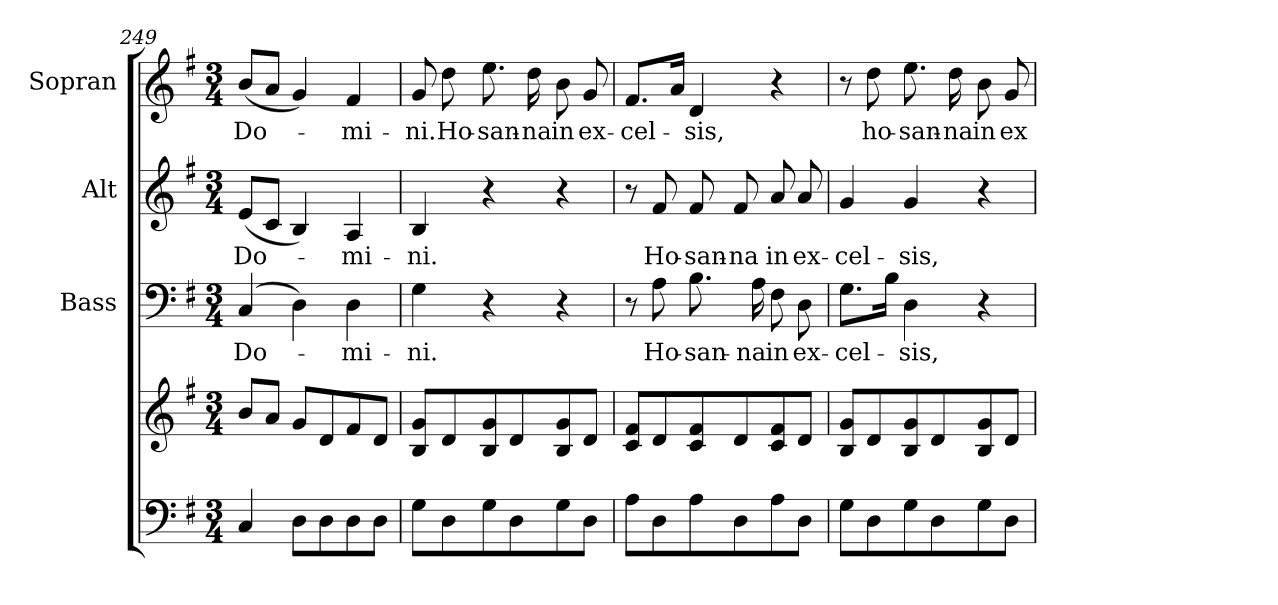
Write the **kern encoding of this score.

**kern	**kern	**kern	**text	**kern	**text	**kern	**text
*part4	*part4	*part3	*part3	*part2	*part2	*part1	*part1
*staff5	*staff4	*staff3	*staff3	*staff2	*staff2	*staff1	*staff1
*	*	*I"Bass	*	*I"Alt	*	*I"Sopran	*
*	*	*I'B.	*	*I'A.	*	*I'S.	*
*clefF4	*clefG2	*clefF4	*	*clefG2	*	*clefG2	*
*k[f#]	*k[f#]	*k[f#]	*	*k[f#]	*	*k[f#]	*
*G:	*G:	*G:	*	*G:	*	*G:	*
*M3/4	*M3/4	*M3/4	*	*M3/4	*	*M3/4	*
=249	=249	=249	=249	=249	=249	=249	=249
!	!	!	!LO:LY:b	!	!LO:LY:b	!	!LO:LY:b
4C/	8b/L	(4C/	Do-	(<8e/L	Do-	(<8b/L	Do-
.	8a/J	.	.	8c/J	.	8a/J	.
8D\L	8g/L	4D\)	.	4B/)	.	4g/)	.
8D\	8d/	.	.	.	.	.	.
!	!	!	!LO:LY:b	!	!LO:LY:b	!	!LO:LY:b
8D\	8f#/	4D\	-mi-	4A/	-mi-	4f#/	-mi-
8D\J	8d/J	.	.	.	.	.	.
!!LO:PB:g=z
=250	=250	=250	=250	=250	=250	=250	=250
!	!	!	!LO:LY:b	!	!LO:LY:b	!	!LO:LY:b
8G\L	8B/ 8g/L	4G\	-ni.	4B/	-ni.	8g/	-ni.
!	!	!	!	!	!	!	!LO:LY:b
8D\	8d/	.	.	.	.	8dd\	Ho-
!	!	!	!	!	!	!	!LO:LY:b
8G\	8B/ 8g/	4r	.	4r	.	8.ee\	-san-
8D\	8d/	.	.	.	.	.	.
!	!	!	!	!	!	!	!LO:LY:b
.	.	.	.	.	.	16dd\	-na
!	!	!	!	!	!	!	!LO:LY:b
8G\	8B/ 8g/	4r	.	4r	.	8b\	in
!	!	!	!	!	!	!	!LO:LY:b
8D\J	8d/J	.	.	.	.	8g/	ex-
=251	=251	=251	=251	=251	=251	=251	=251
!	!	!	!	!	!	!	!LO:LY:b
8A\L	8c/ 8f#/L	8r	.	8r	.	8.f#/L	-cel-
!	!	!	!LO:LY:b	!	!LO:LY:b	!	!
8D\	8d/	8A\	Ho-	8f#/	Ho-	.	.
.	.	.	.	.	.	16a/Jk	.
!	!	!	!LO:LY:b	!	!LO:LY:b	!	!LO:LY:b
8A\	8c/ 8f#/	8.B\	-san-	8f#/	-san-	4d/	-sis,
!	!	!	!	!	!LO:LY:b	!	!
8D\	8d/	.	.	8f#/	-na	.	.
!	!	!	!LO:LY:b	!	!	!	!
.	.	16A\	-na	.	.	.	.
!	!	!	!LO:LY:b	!	!LO:LY:b	!	!
8A\	8c/ 8f#/	8F#\	in	8a/	in	4r	.
!	!	!	!LO:LY:b	!	!LO:LY:b	!	!
8D\J	8d/J	8D\	ex-	8a/	ex-	.	.
=252	=252	=252	=252	=252	=252	=252	=252
!	!	!	!LO:LY:b	!	!LO:LY:b	!	!
8G\L	8B/ 8g/L	8.G\L	-cel-	4g/	-cel-	8r	.
!	!	!	!	!	!	!	!LO:LY:b
8D\	8d/	.	.	.	.	8dd\	ho-
.	.	16B\Jk	.	.	.	.	.
!	!	!	!LO:LY:b	!	!LO:LY:b	!	!LO:LY:b
8G\	8B/ 8g/	4D\	-sis,	4g/	-sis,	8.ee\	-san-
8D\	8d/	.	.	.	.	.	.
!	!	!	!	!	!	!	!LO:LY:b
.	.	.	.	.	.	16dd\	-na
!	!	!	!	!	!	!	!LO:LY:b
8G\	8B/ 8g/	4r	.	4r	.	8b\	in
!	!	!	!	!	!	!	!LO:LY:b
8D\J	8d/J	.	.	.	.	8g/	ex-
=	=	=	=	=	=	=	=
*-	*-	*-	*-	*-	*-	*-	*-
